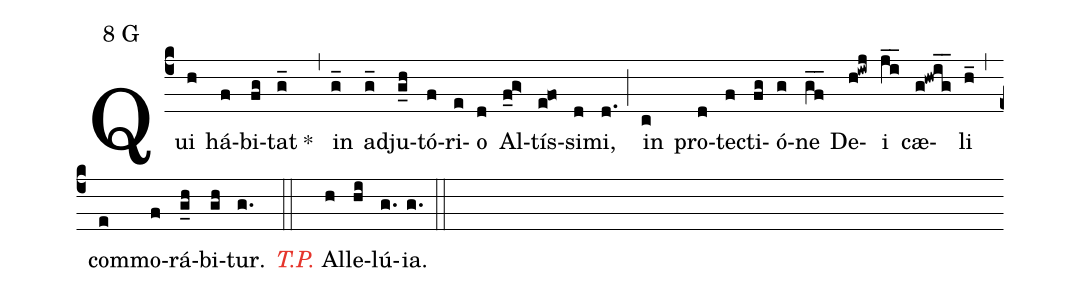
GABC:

mode:8 G;
%%
(c4) Qui(h) há(f)bi(fg)tat(g_) *()(,) in(g_) ad(g_)ju(g_h)tó(f)ri(e)o(d) Al(f_g>)tís(e@fo)si(d)mi,(d.) (;) in(c) pro(d)te(f)cti(fg)ó(g)ne(gf__) De(h@iwj)i(ji__) cæ(g@hwig__)li(h_) (,) com(e)mo(f)rá(g_h)bi(gh)tur.(g.) (::) <i><c>T.P.</c></i> Al(h)le(hi)lú(g.){ia}.(g.) (::)
